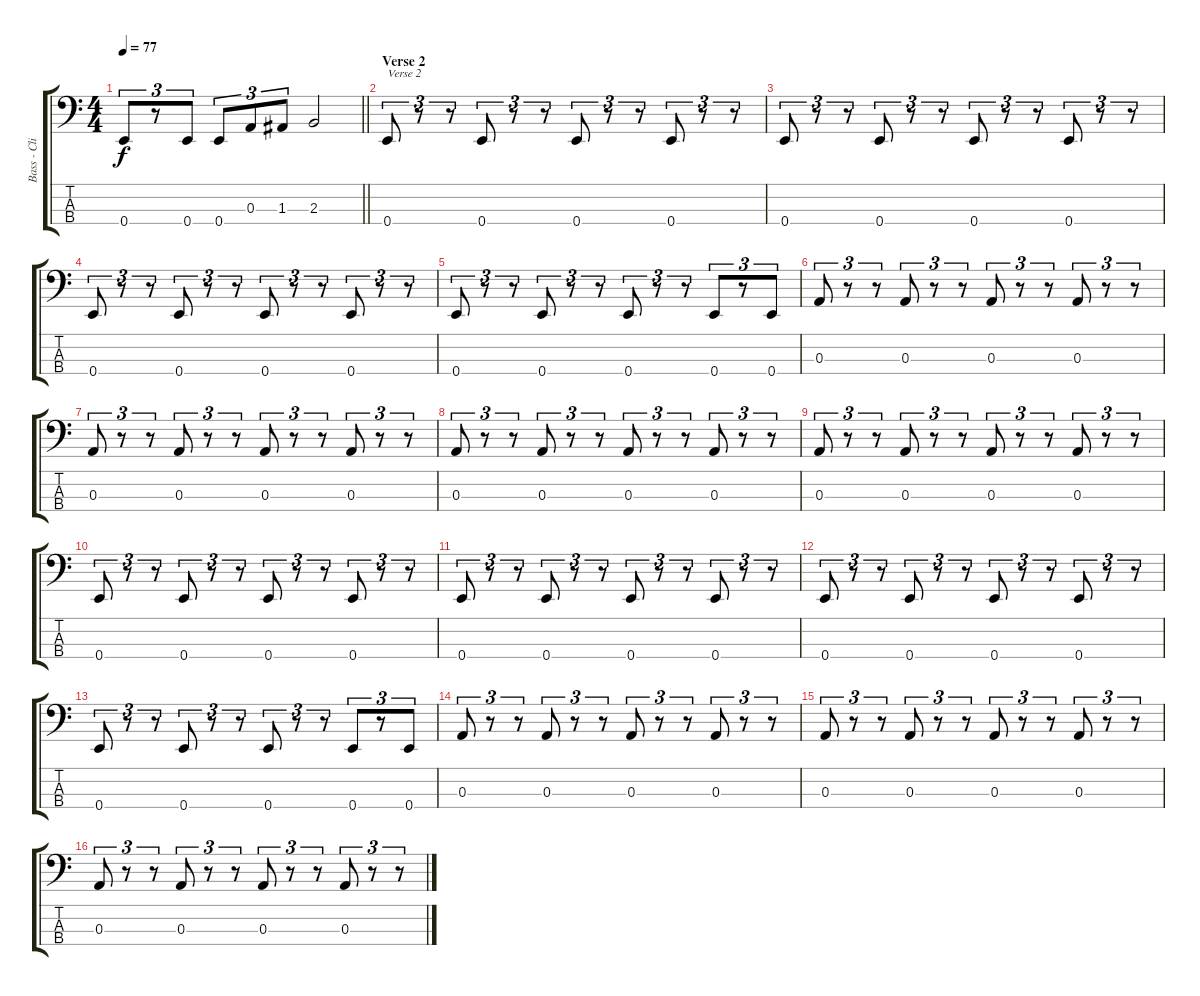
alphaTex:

\track ("Bass - Cliff" "Bass - Cli") {instrument electricbassfinger}
\staff {score tabs}
\tuning (G2 D2 A1 E1) {hide}
\ts (4 4)
\tempo 77
\clef f4
\barLineRight lightlight
\ks c
0.4.8{tu (3 2) dy f} r.8{tu (3 2)} 0.4.8{tu (3 2)} 0.4.8{tu (3 2)} 0.3.8{tu (3 2)} 1.3.8{tu (3 2)} 2.3.2 |
\section ("" "Verse 2")
0.4.8{tu (3 2) txt "Verse 2"} r.8{tu (3 2)} r.8{tu (3 2)} 0.4.8{tu (3 2)} r.8{tu (3 2)} r.8{tu (3 2)} 0.4.8{tu (3 2)} r.8{tu (3 2)} r.8{tu (3 2)} 0.4.8{tu (3 2)} r.8{tu (3 2)} r.8{tu (3 2)} |
0.4.8{tu (3 2)} r.8{tu (3 2)} r.8{tu (3 2)} 0.4.8{tu (3 2)} r.8{tu (3 2)} r.8{tu (3 2)} 0.4.8{tu (3 2)} r.8{tu (3 2)} r.8{tu (3 2)} 0.4.8{tu (3 2)} r.8{tu (3 2)} r.8{tu (3 2)} |
0.4.8{tu (3 2)} r.8{tu (3 2)} r.8{tu (3 2)} 0.4.8{tu (3 2)} r.8{tu (3 2)} r.8{tu (3 2)} 0.4.8{tu (3 2)} r.8{tu (3 2)} r.8{tu (3 2)} 0.4.8{tu (3 2)} r.8{tu (3 2)} r.8{tu (3 2)} |
0.4.8{tu (3 2)} r.8{tu (3 2)} r.8{tu (3 2)} 0.4.8{tu (3 2)} r.8{tu (3 2)} r.8{tu (3 2)} 0.4.8{tu (3 2)} r.8{tu (3 2)} r.8{tu (3 2)} 0.4.8{tu (3 2)} r.8{tu (3 2)} 0.4.8{tu (3 2)} |
0.3.8{tu (3 2)} r.8{tu (3 2)} r.8{tu (3 2)} 0.3.8{tu (3 2)} r.8{tu (3 2)} r.8{tu (3 2)} 0.3.8{tu (3 2)} r.8{tu (3 2)} r.8{tu (3 2)} 0.3.8{tu (3 2)} r.8{tu (3 2)} r.8{tu (3 2)} |
0.3.8{tu (3 2)} r.8{tu (3 2)} r.8{tu (3 2)} 0.3.8{tu (3 2)} r.8{tu (3 2)} r.8{tu (3 2)} 0.3.8{tu (3 2)} r.8{tu (3 2)} r.8{tu (3 2)} 0.3.8{tu (3 2)} r.8{tu (3 2)} r.8{tu (3 2)} |
0.3.8{tu (3 2)} r.8{tu (3 2)} r.8{tu (3 2)} 0.3.8{tu (3 2)} r.8{tu (3 2)} r.8{tu (3 2)} 0.3.8{tu (3 2)} r.8{tu (3 2)} r.8{tu (3 2)} 0.3.8{tu (3 2)} r.8{tu (3 2)} r.8{tu (3 2)} |
0.3.8{tu (3 2)} r.8{tu (3 2)} r.8{tu (3 2)} 0.3.8{tu (3 2)} r.8{tu (3 2)} r.8{tu (3 2)} 0.3.8{tu (3 2)} r.8{tu (3 2)} r.8{tu (3 2)} 0.3.8{tu (3 2)} r.8{tu (3 2)} r.8{tu (3 2)} |
0.4.8{tu (3 2)} r.8{tu (3 2)} r.8{tu (3 2)} 0.4.8{tu (3 2)} r.8{tu (3 2)} r.8{tu (3 2)} 0.4.8{tu (3 2)} r.8{tu (3 2)} r.8{tu (3 2)} 0.4.8{tu (3 2)} r.8{tu (3 2)} r.8{tu (3 2)} |
0.4.8{tu (3 2)} r.8{tu (3 2)} r.8{tu (3 2)} 0.4.8{tu (3 2)} r.8{tu (3 2)} r.8{tu (3 2)} 0.4.8{tu (3 2)} r.8{tu (3 2)} r.8{tu (3 2)} 0.4.8{tu (3 2)} r.8{tu (3 2)} r.8{tu (3 2)} |
0.4.8{tu (3 2)} r.8{tu (3 2)} r.8{tu (3 2)} 0.4.8{tu (3 2)} r.8{tu (3 2)} r.8{tu (3 2)} 0.4.8{tu (3 2)} r.8{tu (3 2)} r.8{tu (3 2)} 0.4.8{tu (3 2)} r.8{tu (3 2)} r.8{tu (3 2)} |
0.4.8{tu (3 2)} r.8{tu (3 2)} r.8{tu (3 2)} 0.4.8{tu (3 2)} r.8{tu (3 2)} r.8{tu (3 2)} 0.4.8{tu (3 2)} r.8{tu (3 2)} r.8{tu (3 2)} 0.4.8{tu (3 2)} r.8{tu (3 2)} 0.4.8{tu (3 2)} |
0.3.8{tu (3 2)} r.8{tu (3 2)} r.8{tu (3 2)} 0.3.8{tu (3 2)} r.8{tu (3 2)} r.8{tu (3 2)} 0.3.8{tu (3 2)} r.8{tu (3 2)} r.8{tu (3 2)} 0.3.8{tu (3 2)} r.8{tu (3 2)} r.8{tu (3 2)} |
0.3.8{tu (3 2)} r.8{tu (3 2)} r.8{tu (3 2)} 0.3.8{tu (3 2)} r.8{tu (3 2)} r.8{tu (3 2)} 0.3.8{tu (3 2)} r.8{tu (3 2)} r.8{tu (3 2)} 0.3.8{tu (3 2)} r.8{tu (3 2)} r.8{tu (3 2)} |
0.3.8{tu (3 2)} r.8{tu (3 2)} r.8{tu (3 2)} 0.3.8{tu (3 2)} r.8{tu (3 2)} r.8{tu (3 2)} 0.3.8{tu (3 2)} r.8{tu (3 2)} r.8{tu (3 2)} 0.3.8{tu (3 2)} r.8{tu (3 2)} r.8{tu (3 2)}
